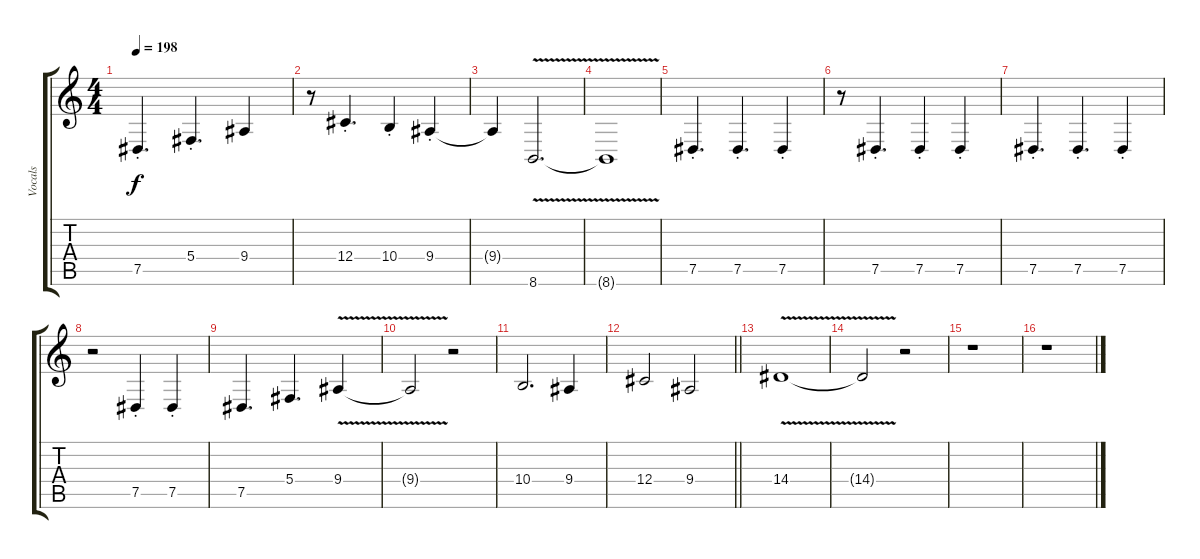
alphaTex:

\track ("Vocals" "Vocals") {instrument choiraahs}
\staff {score tabs}
\tuning (Eb4 Bb3 Gb3 Db3 Ab2 Eb2) {hide}
\ts (4 4)
\tempo 198
\clef g2
\ks c
7.5{st}.4{d dy f} 5.4{st}.4{d} 9.4.4 |
r.8 12.4{st}.4{d} 10.4{st}.4 9.4{st}.4 |
9.4{t}.4 8.6{v}.2{d} |
8.6{t}.1 |
7.5{st}.4{d} 7.5{st}.4{d} 7.5{st}.4 |
r.8 7.5{st}.4{d} 7.5{st}.4 7.5{st}.4 |
7.5{st}.4{d} 7.5{st}.4{d} 7.5{st}.4 |
r.2 7.5{st}.4 7.5{st}.4 |
7.5.4{d} 5.4.4{d} 9.4{v}.4 |
9.4{t}.2 r.2 |
10.4.2{d} 9.4.4 |
\barLineRight lightlight
12.4.2 9.4.2 |
14.4{v}.1 |
14.4{t}.2 r.2 |
r.1 |
r.1
